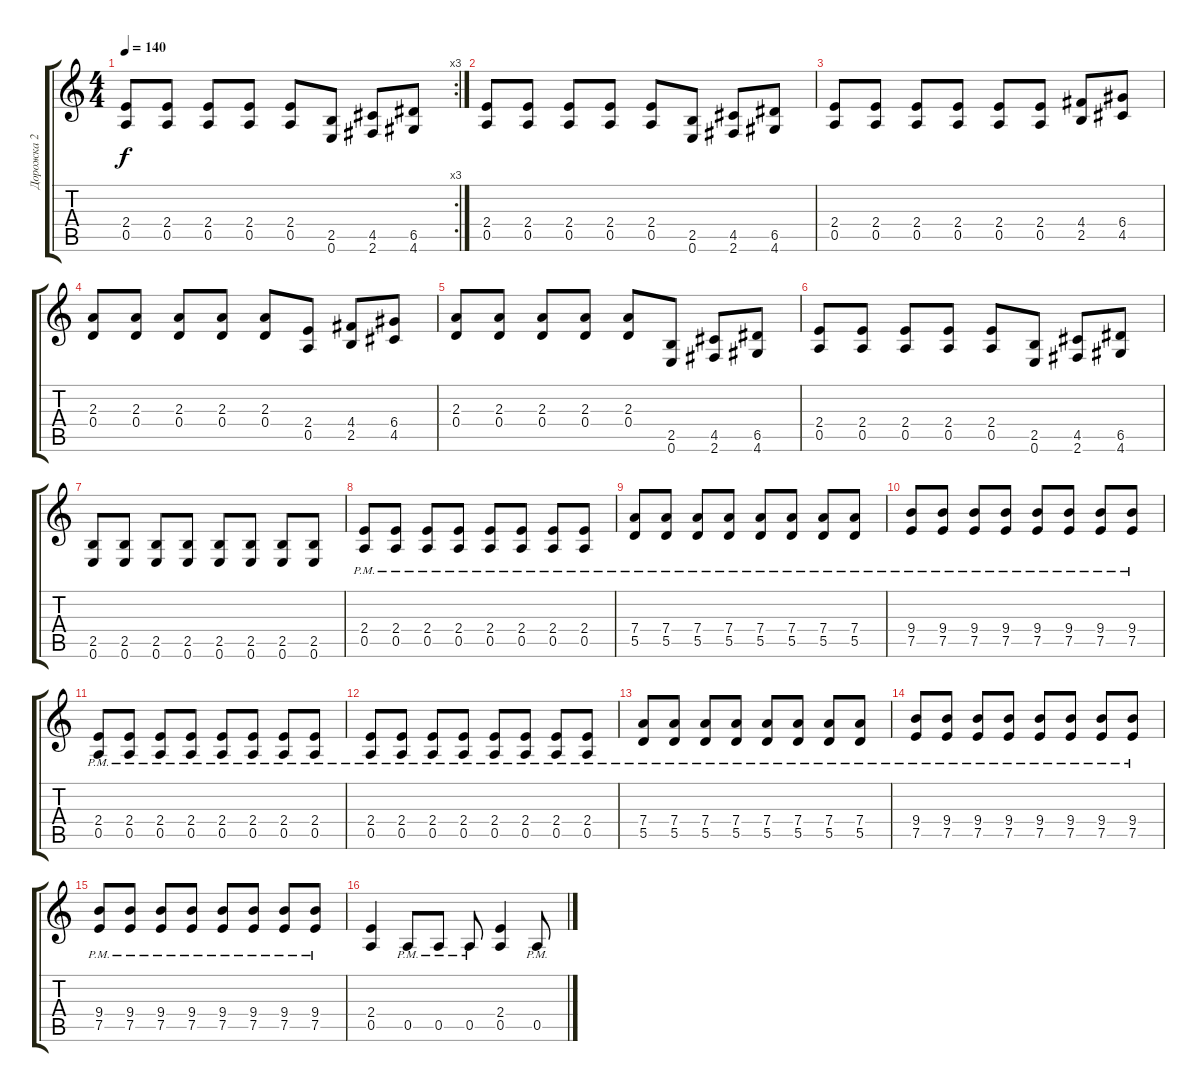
\track ("Дорожка 2" "Дорожка 2") {instrument distortionguitar}
\staff {score tabs}
\tuning (E4 B3 G3 D3 A2 E2) {hide}
\rc 3
\ts (4 4)
\tempo 140
\clef g2
\ks c
(2.4 0.5).8{dy f} (2.4 0.5).8 (2.4 0.5).8 (2.4 0.5).8 (2.4 0.5).8 (2.5 0.6).8 (4.5 2.6).8 (6.5 4.6).8 |
(2.4 0.5).8 (2.4 0.5).8 (2.4 0.5).8 (2.4 0.5).8 (2.4 0.5).8 (2.5 0.6).8 (4.5 2.6).8 (6.5 4.6).8 |
(2.4 0.5).8 (2.4 0.5).8 (2.4 0.5).8 (2.4 0.5).8 (2.4 0.5).8 (2.4 0.5).8 (4.4 2.5).8 (6.4 4.5).8 |
(2.3 0.4).8 (2.3 0.4).8 (2.3 0.4).8 (2.3 0.4).8 (2.3 0.4).8 (2.4 0.5).8 (4.4 2.5).8 (6.4 4.5).8 |
(2.3 0.4).8 (2.3 0.4).8 (2.3 0.4).8 (2.3 0.4).8 (2.3 0.4).8 (2.5 0.6).8 (4.5 2.6).8 (6.5 4.6).8 |
(2.4 0.5).8 (2.4 0.5).8 (2.4 0.5).8 (2.4 0.5).8 (2.4 0.5).8 (2.5 0.6).8 (4.5 2.6).8 (6.5 4.6).8 |
(2.5 0.6).8 (2.5 0.6).8 (2.5 0.6).8 (2.5 0.6).8 (2.5 0.6).8 (2.5 0.6).8 (2.5 0.6).8 (2.5 0.6).8 |
(2.4{pm} 0.5{pm}).8 (2.4{pm} 0.5{pm}).8 (2.4{pm} 0.5{pm}).8 (2.4{pm} 0.5{pm}).8 (2.4{pm} 0.5{pm}).8 (2.4{pm} 0.5{pm}).8 (2.4{pm} 0.5{pm}).8 (2.4{pm} 0.5{pm}).8 |
(7.4{pm} 5.5{pm}).8 (7.4{pm} 5.5{pm}).8 (7.4{pm} 5.5{pm}).8 (7.4{pm} 5.5{pm}).8 (7.4{pm} 5.5{pm}).8 (7.4{pm} 5.5{pm}).8 (7.4{pm} 5.5{pm}).8 (7.4{pm} 5.5{pm}).8 |
(9.4{pm} 7.5{pm}).8 (9.4{pm} 7.5{pm}).8 (9.4{pm} 7.5{pm}).8 (9.4{pm} 7.5{pm}).8 (9.4{pm} 7.5{pm}).8 (9.4{pm} 7.5{pm}).8 (9.4{pm} 7.5{pm}).8 (9.4{pm} 7.5{pm}).8 |
(2.4{pm} 0.5{pm}).8 (2.4{pm} 0.5{pm}).8 (2.4{pm} 0.5{pm}).8 (2.4{pm} 0.5{pm}).8 (2.4{pm} 0.5{pm}).8 (2.4{pm} 0.5{pm}).8 (2.4{pm} 0.5{pm}).8 (2.4{pm} 0.5{pm}).8 |
(2.4{pm} 0.5{pm}).8 (2.4{pm} 0.5{pm}).8 (2.4{pm} 0.5{pm}).8 (2.4{pm} 0.5{pm}).8 (2.4{pm} 0.5{pm}).8 (2.4{pm} 0.5{pm}).8 (2.4{pm} 0.5{pm}).8 (2.4{pm} 0.5{pm}).8 |
(7.4{pm} 5.5{pm}).8 (7.4{pm} 5.5{pm}).8 (7.4{pm} 5.5{pm}).8 (7.4{pm} 5.5{pm}).8 (7.4{pm} 5.5{pm}).8 (7.4{pm} 5.5{pm}).8 (7.4{pm} 5.5{pm}).8 (7.4{pm} 5.5{pm}).8 |
(9.4{pm} 7.5{pm}).8 (9.4{pm} 7.5{pm}).8 (9.4{pm} 7.5{pm}).8 (9.4{pm} 7.5{pm}).8 (9.4{pm} 7.5{pm}).8 (9.4{pm} 7.5{pm}).8 (9.4{pm} 7.5{pm}).8 (9.4{pm} 7.5{pm}).8 |
(9.4{pm} 7.5{pm}).8 (9.4{pm} 7.5{pm}).8 (9.4{pm} 7.5{pm}).8 (9.4{pm} 7.5{pm}).8 (9.4{pm} 7.5{pm}).8 (9.4{pm} 7.5{pm}).8 (9.4{pm} 7.5{pm}).8 (9.4{pm} 7.5{pm}).8 |
(2.4 0.5).4 0.5{pm}.8 0.5{pm}.8 0.5{pm}.8 (2.4 0.5).4 0.5{pm}.8
